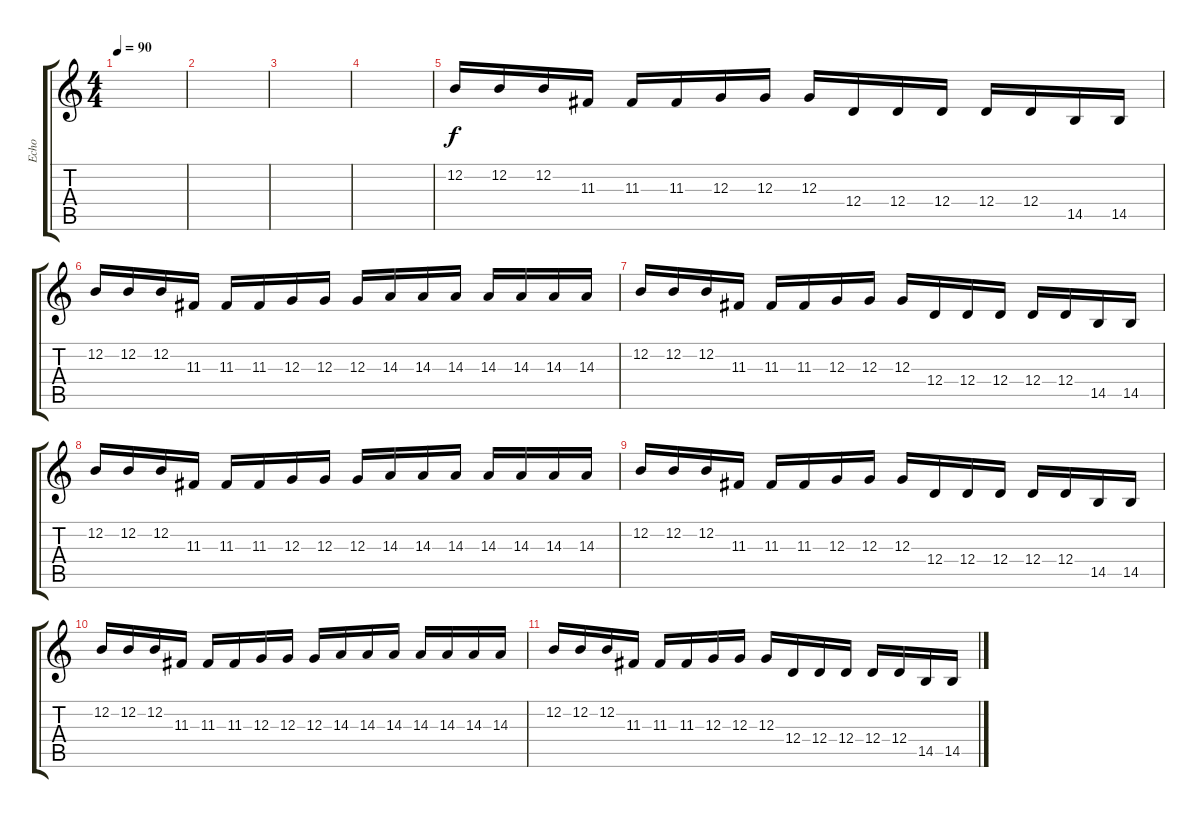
\track ("Echo" "Echo") {instrument fx4atmosphere}
\staff {score tabs}
\tuning (E4 B3 G3 D3 A2 E2) {hide}
\ts (4 4)
\tempo 90
\clef g2
\ks c
|
|
|
|
12.2.16 12.2.16 12.2.16 11.3.16 11.3.16 11.3.16 12.3.16 12.3.16 12.3.16 12.4.16 12.4.16 12.4.16 12.4.16 12.4.16 14.5.16 14.5.16 |
12.2.16 12.2.16 12.2.16 11.3.16 11.3.16 11.3.16 12.3.16 12.3.16 12.3.16 14.3.16 14.3.16 14.3.16 14.3.16 14.3.16 14.3.16 14.3.16 |
12.2.16 12.2.16 12.2.16 11.3.16 11.3.16 11.3.16 12.3.16 12.3.16 12.3.16 12.4.16 12.4.16 12.4.16 12.4.16 12.4.16 14.5.16 14.5.16 |
12.2.16 12.2.16 12.2.16 11.3.16 11.3.16 11.3.16 12.3.16 12.3.16 12.3.16 14.3.16 14.3.16 14.3.16 14.3.16 14.3.16 14.3.16 14.3.16 |
12.2.16 12.2.16 12.2.16 11.3.16 11.3.16 11.3.16 12.3.16 12.3.16 12.3.16 12.4.16 12.4.16 12.4.16 12.4.16 12.4.16 14.5.16 14.5.16 |
12.2.16 12.2.16 12.2.16 11.3.16 11.3.16 11.3.16 12.3.16 12.3.16 12.3.16 14.3.16 14.3.16 14.3.16 14.3.16 14.3.16 14.3.16 14.3.16 |
12.2.16 12.2.16 12.2.16 11.3.16 11.3.16 11.3.16 12.3.16 12.3.16 12.3.16 12.4.16 12.4.16 12.4.16 12.4.16 12.4.16 14.5.16 14.5.16
